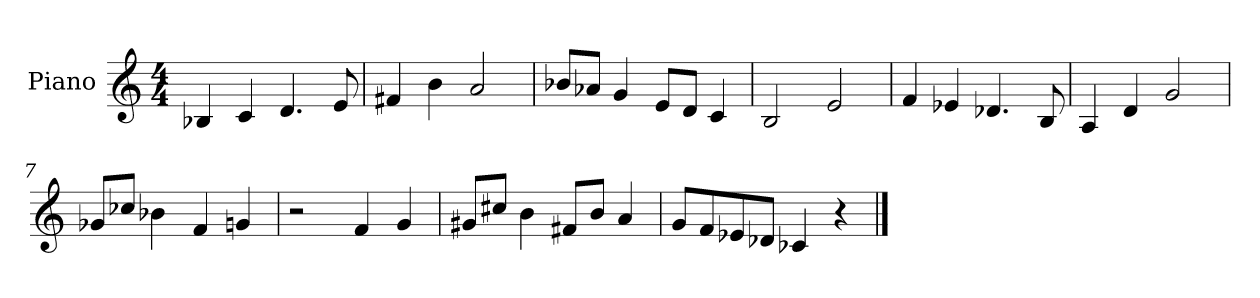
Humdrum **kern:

**kern
*part1
*staff1
*I"Piano
*I'Pno
*clefG2
*k[]
*C:
*M4/4
=1
4B-X/
4c/
4.d/
8e/
=2
4f#X/
4b\
2a/
=3
8b-X/L
8a-X/J
4g/
8e/L
8d/J
4c/
=4
2B/
2e/
=5
4f/
4e-X/
4.d-X/
8B/
=6
4A/
4d/
2g/
=7
8g-X/L
8cc-X/J
4b-X\
4f/
4gn/
=8
2r
4f/
4g/
=9
8g#X/L
8cc#X/J
4b\
8f#X/L
8b/J
4a/
=10
8g/L
8f/
8e-X/
8d-X/J
4c-X/
4r
==
*-
